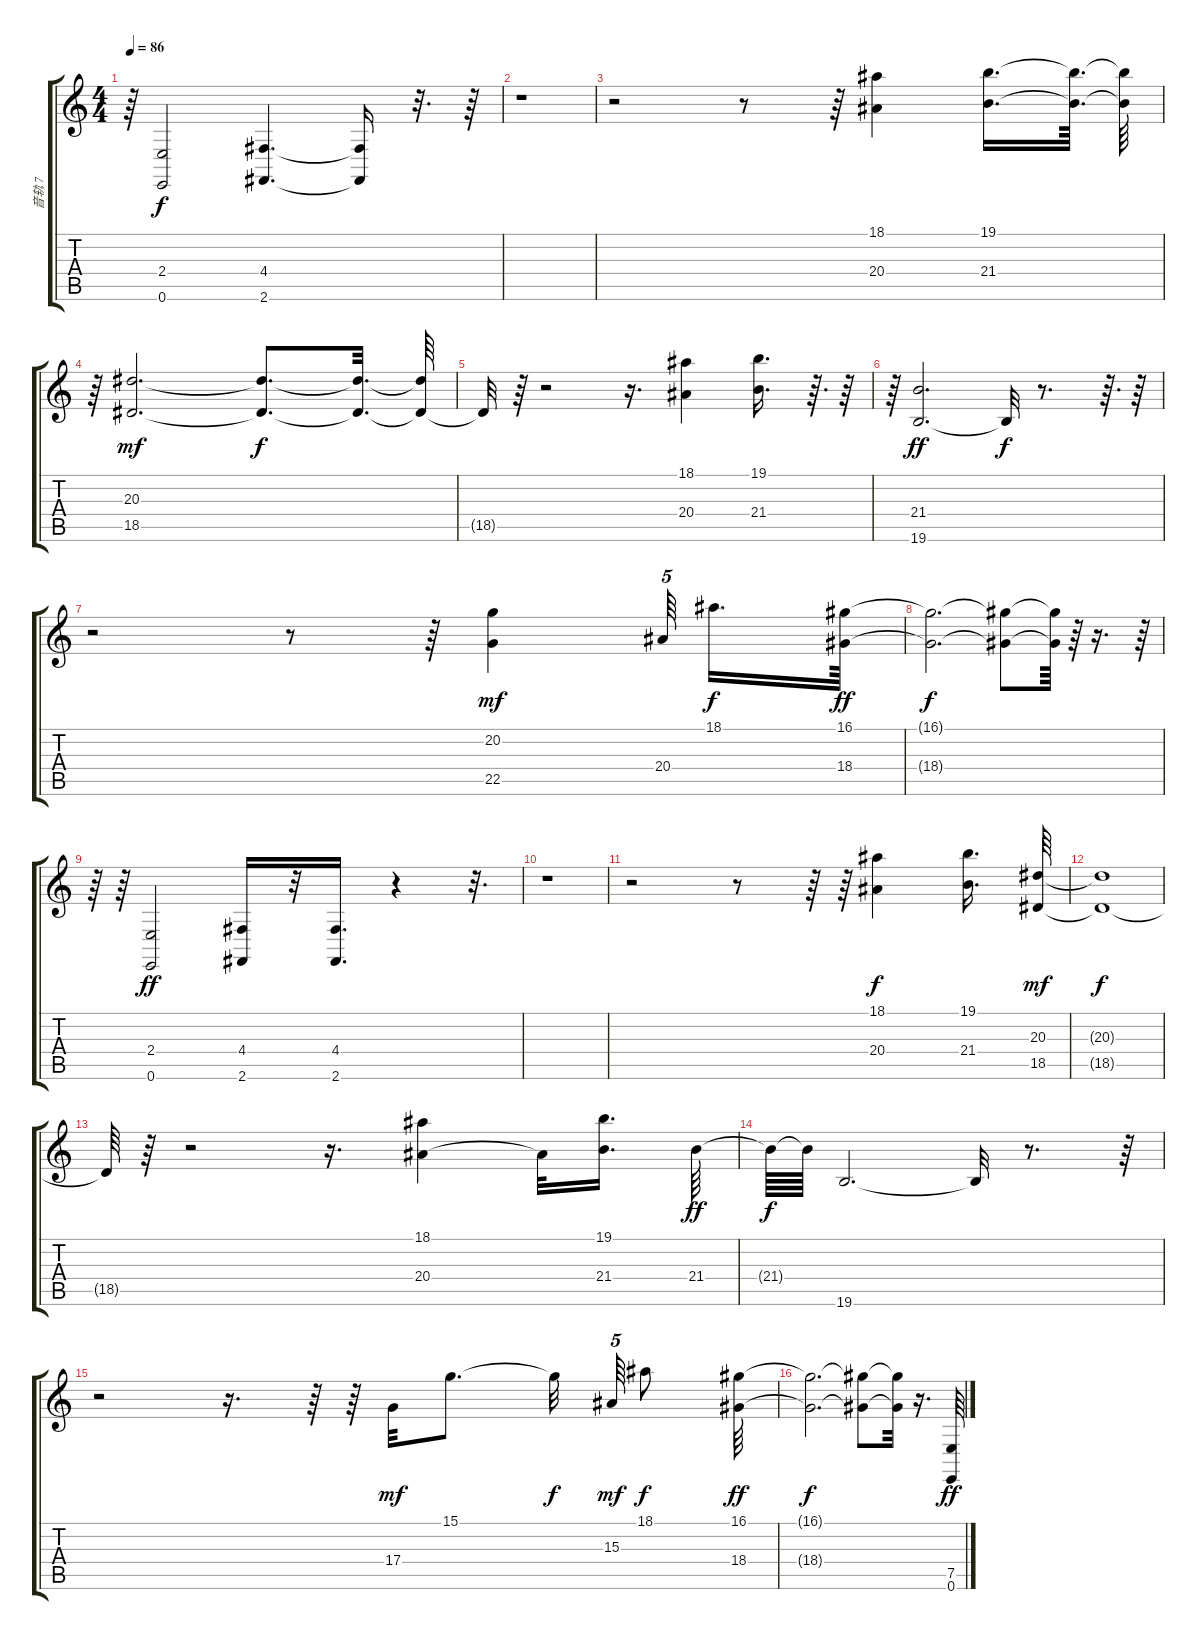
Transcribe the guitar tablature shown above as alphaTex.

\track ("音轨 7" "音轨 7") {instrument brightacousticpiano}
\staff {score tabs}
\tuning (E4 B3 G3 D3 A2 E2) {hide}
\ts (4 4)
\tempo 86
\clef g2
\ks c
r.64{dy f} (2.4 0.6).2 (4.4 2.6).4{d} (4.4{t} 2.6{t}).16 r.32{d} r.64 |
r.1 |
r.2 r.8 r.64 (18.1 20.4).4 (19.1 21.4).16{d} (19.1{t} 21.4{t}).64{d} (19.1{t} 21.4{t}).64 |
r.64 (20.3 18.5).2{d dy mf} (20.3{t} 18.5{t}).8{d dy f} (20.3{t} 18.5{t}).32{d} (20.3{t} 18.5{t}).64 |
18.5{t}.32 r.64 r.2 r.16{d} (18.1 20.4).4 (19.1 21.4).16{d} r.64{d} r.64 |
r.64 (21.4 19.6).2{d dy ff} 19.6{t}.32{dy f} r.8{d} r.64{d} r.64 |
r.2 r.8 r.64 (20.2 22.5).4{dy mf} 20.4.64{tu (5 4) beam splitsecondary} 18.1.16{d dy f} (16.1 18.4).64{dy ff} |
(16.1{t} 18.4{t}).2{d dy f} (16.1{t} 18.4{t}).8 (16.1{t} 18.4{t}).64 r.64 r.16{d} r.64 |
r.64 r.64 (2.4 0.6).2{dy ff} (4.4 2.6).16 r.32 (4.4 2.6).16{d} r.4 r.32{d} |
r.1 |
r.2 r.8 r.64 r.64 (18.1 20.4).4{dy f} (19.1 21.4).16{d} (20.3 18.5).64{dy mf} |
(20.3{t} 18.5{t}).1{dy f} |
18.5{t}.64 r.64 r.2 r.16{d} (18.1 20.4).4 20.4{t}.32 (19.1 21.4).16{d} 21.4.64{dy ff} |
21.4{t}.64{dy f} 21.4{t}.64 19.6.2{d} 19.6{t}.32 r.8{d} r.64 |
r.2 r.16{d} r.64 r.64 17.4.32{dy mf} 15.1.8{d} 15.1{t}.32{dy f beam splitsecondary} 15.3.64{tu (5 4) dy mf} 18.1.8{dy f} (16.1 18.4).64{dy ff} |
(16.1{t} 18.4{t}).2{d dy f} (16.1{t} 18.4{t}).8 (16.1{t} 18.4{t}).32 r.16{d} (7.5 0.6).64{dy ff}
